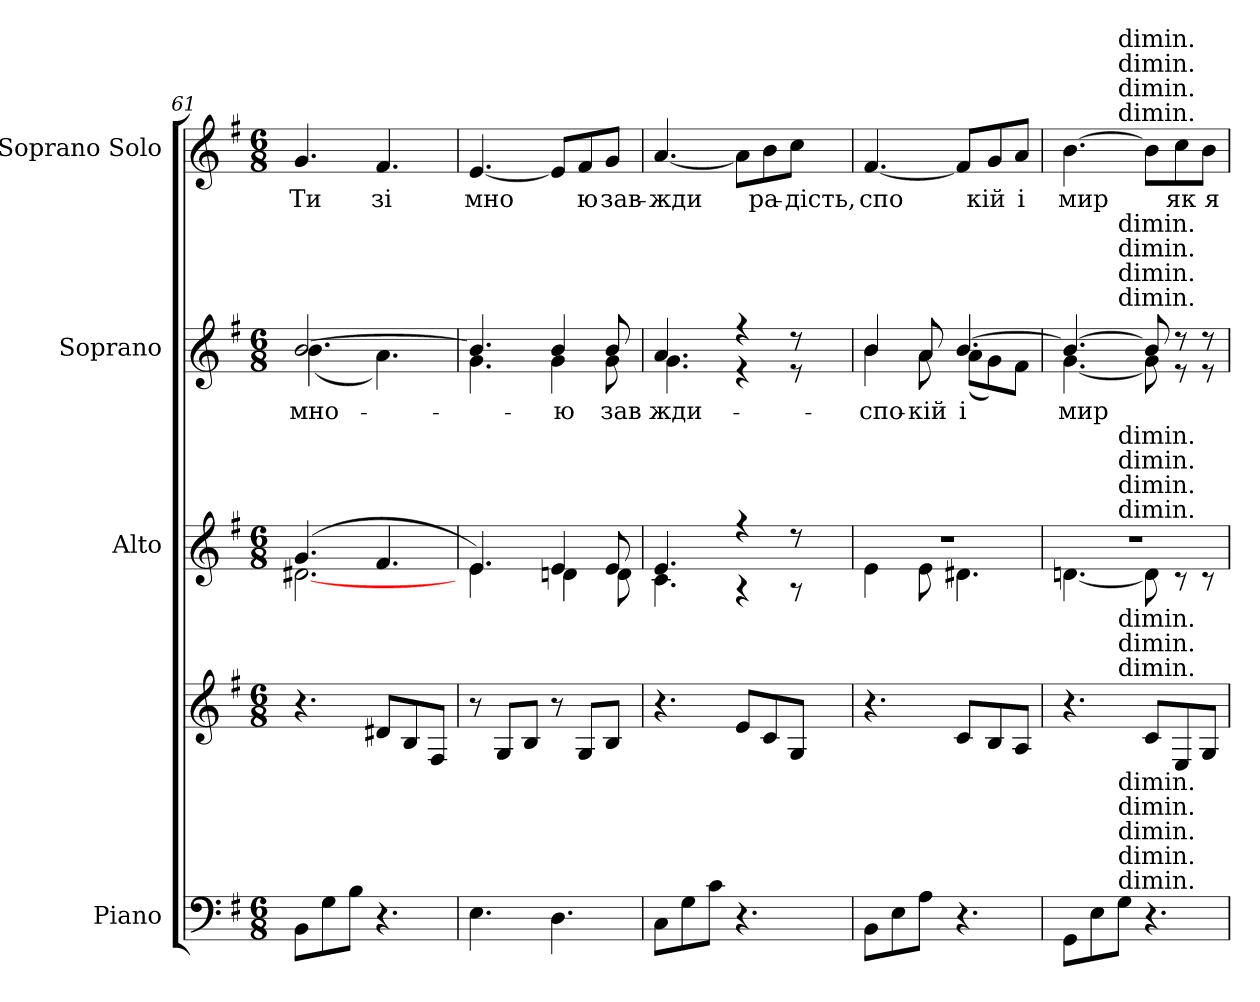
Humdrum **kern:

**kern	**kern	**kern	**kern	**text	**kern	**text
*part4	*part4	*part3	*part2	*part2	*part1	*part1
*staff5	*staff4	*staff3	*staff2	*staff2	*staff1	*staff1
*I"Piano	*	*I"Alto	*I"Soprano	*	*I"Soprano Solo	*
*clefF4	*clefG2	*clefG2	*clefG2	*	*clefG2	*
*k[f#]	*k[f#]	*k[f#]	*k[f#]	*	*k[f#]	*
*e:	*e:	*e:	*e:	*	*e:	*
*M6/8	*M6/8	*M6/8	*M6/8	*	*M6/8	*
=61	=61	=61	=61	=61	=61	=61
*	*	*^	*	*	*	*
!	!	!	!	!	!LO:LY:b:color=#000000	!	!
*	*	*	*	*^	*	*	*
!	!	!	!	!	!	!	!	!LO:LY:b:color=#000000
8BBi\L	4.r	(4.gi/	[<2.d#Xi\	[>2.bi/	(4.bi\	мно-	4.gi/	-Ти
8Gi\	.	.	.	.	.	.	.	.
8Bi\J	.	.	.	.	.	.	.	.
!	!	!	!	!	!	!	!	!LO:LY:b:color=#000000
4.r	8d#Xi/L	4.f#i/	.	.	4.ai\)	.	4.f#i/	зі
.	8Bi/	.	.	.	.	.	.	.
.	8F#i/J	.	.	.	.	.	.	.
=62	=62	=62	=62	=62	=62	=62	=62	=62
!	!	!	!	!	!	!	!	!LO:LY:b:color=#000000
4.Ei\	8r	4.ei/)	4.ei\	4.bi/]	4.gi\	.	[<4.ei/	мно
.	8Gi/L	.	.	.	.	.	.	.
.	8Bi/J	.	.	.	.	.	.	.
!	!	!	!	!	!	!LO:LY:b:color=#000000	!	!
4.Di\	8r	4ei/	4dni\	4bi/	4gi\	-ю	8ei/L]	.
!	!	!	!	!	!	!	!	!LO:LY:b:color=#000000
.	8Gi/L	.	.	.	.	.	8f#i/	ю
!	!	!	!	!	!	!LO:LY:b:color=#000000	!	!
!	!	!	!	!	!	!	!	!LO:LY:b:color=#000000
.	8Bi/J	8ei/	8di\	8bi/	8gi\	зав	8gi/J	зав-
=63	=63	=63	=63	=63	=63	=63	=63	=63
!	!	!	!	!	!	!LO:LY:b:color=#000000	!	!
!	!	!	!	!	!	!	!	!LO:LY:b:color=#000000
8Ci\L	4.r	4.ei/	4.ci\	4.ai/	4.gi\	жди-	[<4.ai/	-жди
8Gi\	.	.	.	.	.	.	.	.
8ci\J	.	.	.	.	.	.	.	.
4.r	8ei/L	4r	4r	4r	4r	.	8ai\L]	.
!	!	!	!	!	!	!	!	!LO:LY:b:color=#000000
.	8ci/	.	.	.	.	.	8bi\	ра-
!	!	!	!	!	!	!	!	!LO:LY:b:color=#000000
.	8Gi/J	8r	8r	8r	8r	.	8cci\J	-дість,
!!LO:PB:g=z
=64	=64	=64	=64	=64	=64	=64	=64	=64
!	!	!LO:N:vis=1	!	!	!	!	!	!
!	!	!	!	!	!	!LO:LY:b:color=#000000	!	!
!	!	!	!	!	!	!	!	!LO:LY:b:color=#000000
8BBi\L	4.r	2.r	4ei\	4bi/	4bi\	-спо-	[<4.f#i/	спо
8Ei\	.	.	.	.	.	.	.	.
!	!	!	!	!	!	!LO:LY:b:color=#000000	!	!
8Ai\J	.	.	8ei\	8ai/	8ai\	-кій	.	.
!	!	!	!	!	!	!LO:LY:b:color=#000000	!	!
4.r	8ci/L	.	4.d#Xi\	[>4.bi/	(8ai\L	і	8f#i/L]	.
!	!	!	!	!	!	!	!	!LO:LY:b:color=#000000
.	8Bi/	.	.	.	8gi\)	.	8gi/	кій
!	!	!	!	!	!	!	!	!LO:LY:b:color=#000000
.	8Ai/J	.	.	.	8f#i\J	.	8ai/J	і
*	*	*v	*v	*	*	*	*	*
=65	=65	=65	=65	=65	=65	=65	=65
!	!	!LO:N:vis=1	!	!	!	!	!
*	*	*^	*v	*v	*	*	*
*	*	*	*	*^	*	*	*
!	!	!	!	!	!	!LO:LY:b:color=#000000	!	!
!	!	!	!	!	!	!	!	!LO:LY:b:color=#000000
*	*^	*	*^	*	*^	*	*^	*
8GGi\L	4.r	4ryy	2.r	[<4.dni\	4ryy	4.bi/_>	[<4.gi\	4ryy	мир	[>4.bi\	4ryy	мир
8Ei\	.	.	.	.	.	.	.	.	.	.	.	.
!	!	!	!	!	!	!	!	!	!	!	!LO:TX:a:t=dimin.	!
!	!	!	!	!	!	!	!	!	!	!	!LO:TX:a:t=dimin.	!
!	!	!	!	!	!	!	!	!	!	!	!LO:TX:a:t=dimin.	!
!	!	!	!	!	!	!	!	!	!	!	!LO:TX:a:t=dimin.	!
!	!	!	!	!	!	!	!	!LO:TX:a:t=dimin.	!	!	!	!
!	!	!	!	!	!	!	!	!LO:TX:a:t=dimin.	!	!	!	!
!	!	!	!	!	!	!	!	!LO:TX:a:t=dimin.	!	!	!	!
!	!	!	!	!	!	!	!	!LO:TX:a:t=dimin.	!	!	!	!
!	!	!	!	!	!LO:TX:a:t=dimin.	!	!	!	!	!	!	!
!	!	!	!	!	!LO:TX:a:t=dimin.	!	!	!	!	!	!	!
!	!	!	!	!	!LO:TX:a:t=dimin.	!	!	!	!	!	!	!
!	!	!	!	!	!LO:TX:a:t=dimin.	!	!	!	!	!	!	!
!	!	!LO:TX:a:t=dimin.	!	!	!	!	!	!	!	!	!	!
!	!	!LO:TX:a:t=dimin.	!	!	!	!	!	!	!	!	!	!
!	!	!LO:TX:a:t=dimin.	!	!	!	!	!	!	!	!	!	!
!	!	!LO:TX:b:t=dimin.	!	!	!	!	!	!	!	!	!	!
!LO:TX:a:t=dimin.	!	!	!	!	!	!	!	!	!	!	!	!
!LO:TX:a:t=dimin.	!	!	!	!	!	!	!	!	!	!	!	!
!LO:TX:a:t=dimin.	!	!	!	!	!	!	!	!	!	!	!	!
!LO:TX:a:t=dimin.	!	!	!	!	!	!	!	!	!	!	!	!
8Gi\J	.	2ryy	.	.	2ryy	.	.	2ryy	.	.	2ryy	.
4.r	8ci/L	.	.	8di\]	.	8bi/]	8gi\]	.	.	8bi\L]	.	.
!	!	!	!	!	!	!	!	!	!	!	!	!LO:LY:b:color=#000000
.	8Ei/	.	.	8r	.	8r	8r	.	.	8cci\	.	як
!	!	!	!	!	!	!	!	!	!	!	!	!LO:LY:b:color=#000000
.	8Gi/J	.	.	8r	.	8r	8r	.	.	8bi\J	.	я
*	*v	*v	*	*	*	*v	*v	*v	*	*v	*v	*
*	*	*v	*v	*v	*	*	*	*
=	=	=	=	=	=	=
*-	*-	*-	*-	*-	*-	*-
